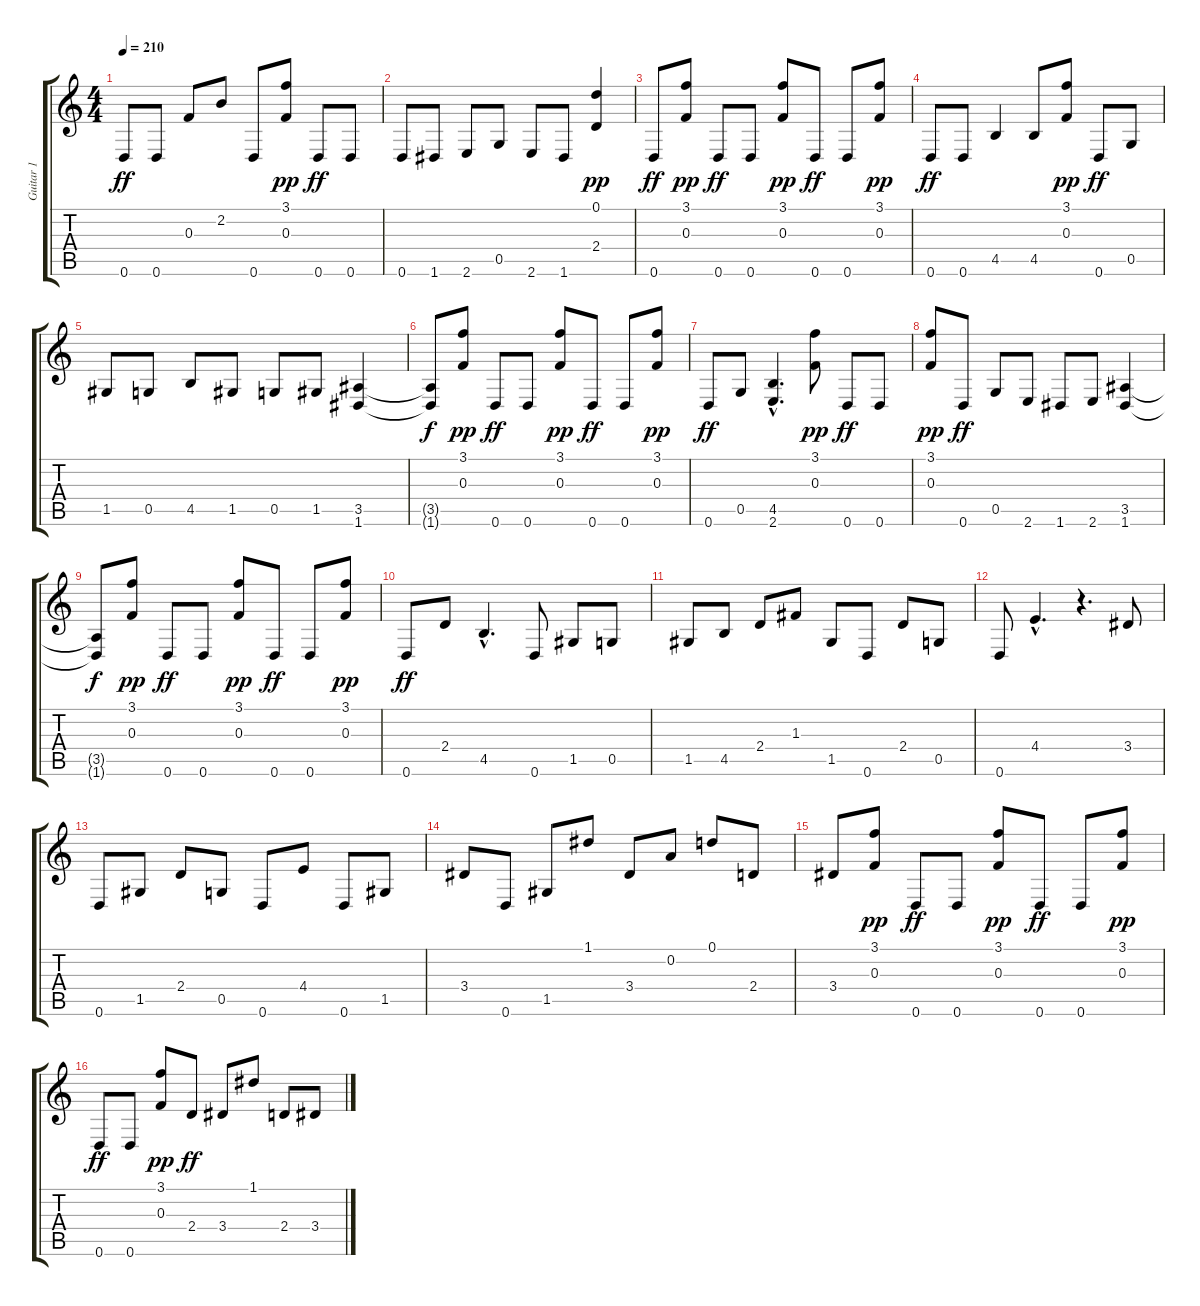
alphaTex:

\track ("Guitar 1" "Guitar 1") {instrument distortionguitar}
\staff {score tabs}
\tuning (D4 A3 F3 C3 G2 D2) {hide}
\ts (4 4)
\tempo 210
\clef g2
\ks c
0.6.8{dy ff} 0.6.8 0.3.8 2.2.8 0.6.8 (3.1 0.3).8{dy pp} 0.6.8{dy ff} 0.6.8 |
0.6.8 1.6.8 2.6.8 0.5.8 2.6.8 1.6.8 (0.1 2.4).4{dy pp} |
0.6.8{dy ff} (3.1 0.3).8{dy pp} 0.6.8{dy ff} 0.6.8 (3.1 0.3).8{dy pp} 0.6.8{dy ff} 0.6.8 (3.1 0.3).8{dy pp} |
0.6.8{dy ff} 0.6.8 4.5.4 4.5.8 (3.1 0.3).8{dy pp} 0.6.8{dy ff} 0.5.8 |
1.5.8 0.5.8 4.5.8 1.5.8 0.5.8 1.5.8 (3.5 1.6).4 |
(3.5{t} 1.6{t}).8{dy f} (3.1 0.3).8{dy pp} 0.6.8{dy ff} 0.6.8 (3.1 0.3).8{dy pp} 0.6.8{dy ff} 0.6.8 (3.1 0.3).8{dy pp} |
0.6.8{dy ff} 0.5.8 (4.5{hac} 2.6{hac}).4{d} (3.1 0.3).8{dy pp} 0.6.8{dy ff} 0.6.8 |
(3.1 0.3).8{dy pp} 0.6.8{dy ff} 0.5.8 2.6.8 1.6.8 2.6.8 (3.5 1.6).4 |
(3.5{t} 1.6{t}).8{dy f} (3.1 0.3).8{dy pp} 0.6.8{dy ff} 0.6.8 (3.1 0.3).8{dy pp} 0.6.8{dy ff} 0.6.8 (3.1 0.3).8{dy pp} |
0.6.8{dy ff} 2.4.8 4.5{hac}.4{d} 0.6.8 1.5.8 0.5.8 |
1.5.8 4.5.8 2.4.8 1.3.8 1.5.8 0.6.8 2.4.8 0.5.8 |
0.6.8 4.4{hac}.4{d} r.4{d} 3.4.8 |
0.6.8 1.5.8 2.4.8 0.5.8 0.6.8 4.4.8 0.6.8 1.5.8 |
3.4.8 0.6.8 1.5.8 1.1.8 3.4.8 0.2.8 0.1.8 2.4.8 |
3.4.8 (3.1 0.3).8{dy pp} 0.6.8{dy ff} 0.6.8 (3.1 0.3).8{dy pp} 0.6.8{dy ff} 0.6.8 (3.1 0.3).8{dy pp} |
0.6.8{dy ff} 0.6.8 (3.1 0.3).8{dy pp} 2.4.8{dy ff} 3.4.8 1.1.8 2.4.8 3.4.8
